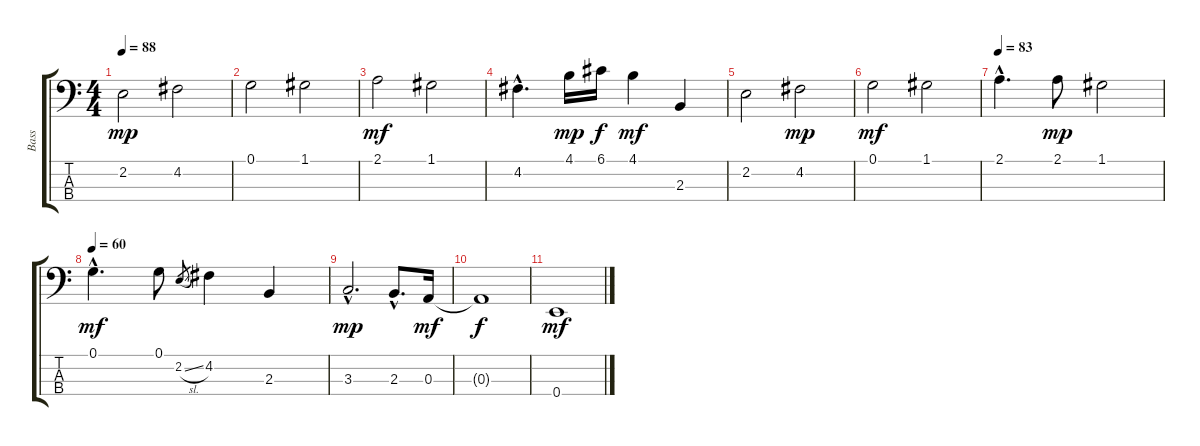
\track ("Bass" "Bass") {instrument fretlessbass}
\staff {score tabs}
\tuning (G2 D2 A1 E1) {hide}
\ts (4 4)
\tempo 88
\clef f4
\ks c
2.2.2{dy mp} 4.2.2 |
0.1.2 1.1.2 |
2.1.2{dy mf} 1.1.2 |
4.2{hac}.4{d} 4.1.16{dy mp} 6.1.16{dy f} 4.1.4{dy mf} 2.3.4 |
2.2.2 4.2.2{dy mp} |
0.1.2{dy mf} 1.1.2 |
\tempo 83
2.1{hac}.4{d} 2.1.8{dy mp} 1.1.2 |
\tempo 60
0.1{hac}.4{d dy mf} 0.1.8 2.2{sl}.8{gr} 4.2.4 2.3.4 |
3.3{hac}.2{d dy mp} 2.3{hac}.8{d} 0.3.16{dy mf} |
0.3{t}.1{dy f} |
0.4.1{dy mf}
